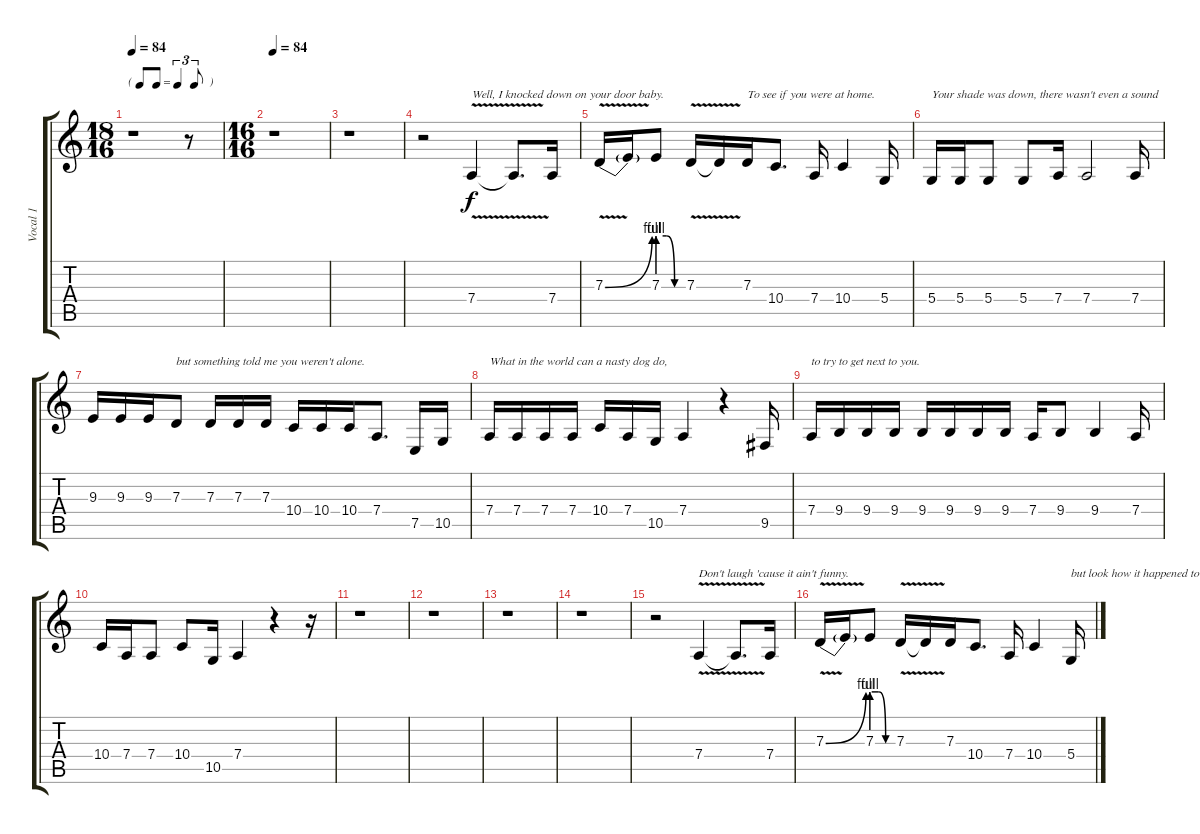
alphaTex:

\track ("Vocal 1" "Vocal 1") {instrument rockorgan}
\staff {score tabs}
\tuning (E4 B3 G3 D3 A2 E2) {hide}
\ts (18 16)
\tf triplet8th
\tempo 84
\tempo 91
\tempo 84
\clef g2
\ks c
r.1{dy f instrument rockorgan} r.8 |
\ts (16 16)
\tempo 84
r.1 |
r.1 |
r.2 7.4{v}.4{txt "Well, I knocked down on your door baby."} 7.4{t}.8{d} 7.4.16 |
7.3{be (bend 0 0 60 4) v}.16 7.3{t}.16 7.3{be (custom 0 4 20 4 40 0 60 0)}.8 7.3{v}.16 7.3{t}.16 7.3.16{txt "To see if you were at home."} 10.4.8{d} 7.4.16 10.4.4 5.4.16 |
5.4.16{txt "Your shade was down, there wasn't even a sound"} 5.4.16 5.4.8 5.4.8 7.4.16 7.4.2 7.4.16 |
9.3.16 9.3.16 9.3.16 7.3.8{txt "but something told me you weren't alone."} 7.3.16 7.3.16 7.3.16 10.4.16 10.4.16 10.4.16 7.4.8{d} 7.5.16 10.5.16 |
7.4.16{txt "What in the world can a nasty dog do,"} 7.4.16 7.4.16 7.4.16 10.4.16 7.4.16 10.5.16 7.4.4 r.4 9.5.16 |
7.4.16{txt "to try to get next to you."} 9.4.16 9.4.16 9.4.16 9.4.16 9.4.16 9.4.16 9.4.16 7.4.16 9.4.8 9.4.4 7.4.16 |
10.4.16 7.4.16 7.4.8 10.4.8 10.5.16 7.4.4 r.4 r.16 |
r.1 |
r.1 |
r.1 |
r.1 |
r.2 7.4{v}.4{txt "Don't laugh 'cause it ain't funny."} 7.4{t}.8{d} 7.4.16 |
7.3{be (bend 0 0 60 4) v}.16 7.3{t}.16 7.3{be (custom 0 4 20 4 40 0 60 0)}.8 7.3{v}.16 7.3{t}.16 7.3.16 10.4.8{d} 7.4.16 10.4.4 5.4.16{txt "but look how it happened to me."}
